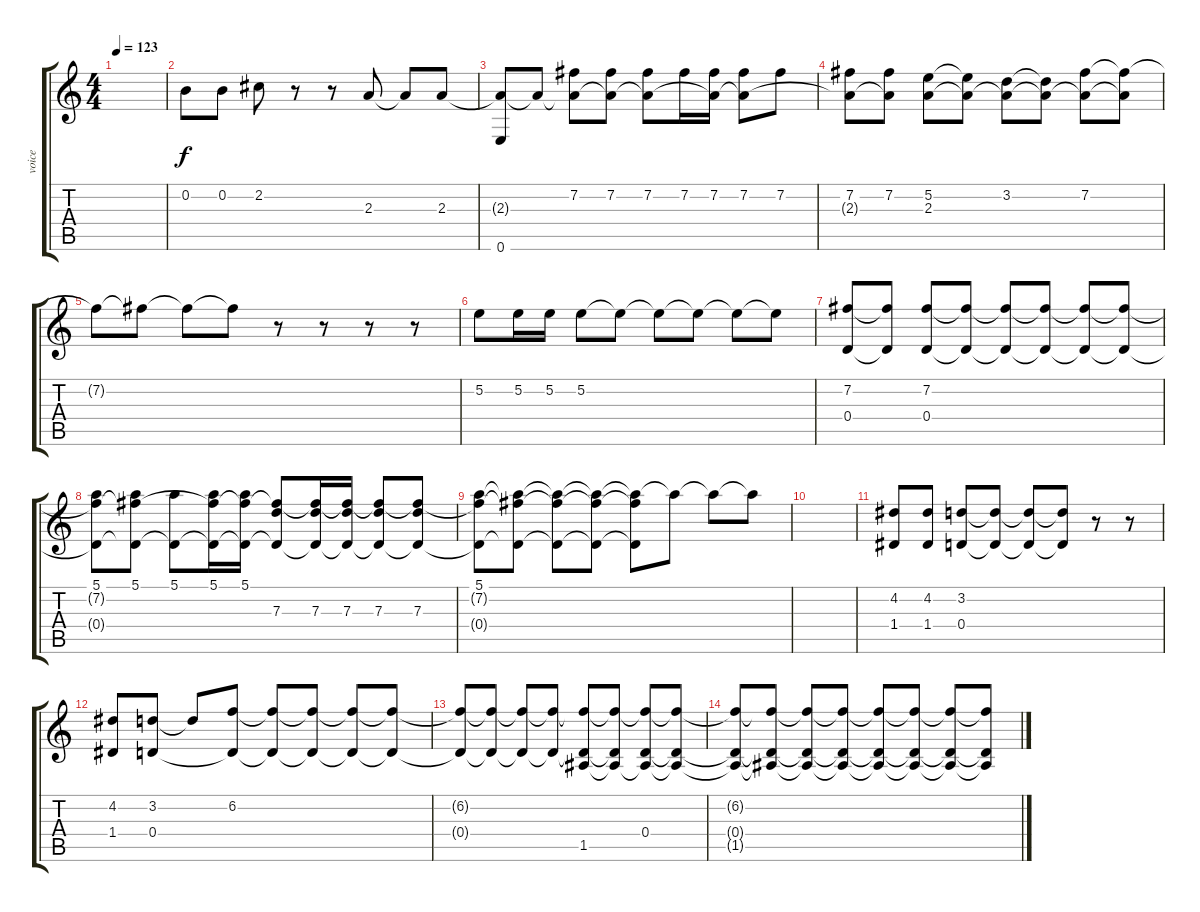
\track ("voice" "voice") {instrument contrabass}
\staff {score tabs}
\tuning (E4 B3 G3 D3 A2 E2) {hide}
\ts (4 4)
\tempo 123
\clef g2
\ks c
|
0.2.8 0.2.8 2.2.8 r.8 r.8 2.3.8 2.3{t}.8 2.3.8 |
(2.3{t} 0.6).8 2.3{t}.8 (7.2 2.3{t}).8 (7.2 2.3{t}).8 (7.2 2.3{t}).8 7.2.16 (7.2 2.3{t}).16 (7.2 2.3{t}).8 7.2.8 |
(7.2 2.3{t}).8 (7.2 2.3{t}).8 (5.2 2.3).8 (5.2{t} 2.3{t}).8 (3.2 2.3{t}).8 (3.2{t} 2.3{t}).8 (7.2 2.3{t}).8 (7.2{t} 2.3{t}).8 |
7.2{t}.8 7.2{t}.8 7.2{t}.8 7.2{t}.8 r.8 r.8 r.8 r.8 |
5.2.8 5.2.16 5.2.16 5.2.8 5.2{t}.8 5.2{t}.8 5.2{t}.8 5.2{t}.8 5.2{t}.8 |
(7.2 0.4).8 (7.2{t} 0.4{t}).8 (7.2 0.4).8 (7.2{t} 0.4{t}).8 (7.2{t} 0.4{t}).8 (7.2{t} 0.4{t}).8 (7.2{t} 0.4{t}).8 (7.2{t} 0.4{t}).8 |
(5.1 7.2{t} 0.4{t}).8 (5.1 7.2{t} 0.4{t}).8 (5.1 0.4{t}).8 (5.1 7.2{t} 0.4{t}).16 (5.1 7.2{t} 0.4{t}).16 (7.2{t} 7.3 0.4{t}).8 (7.2{t} 7.3 0.4{t}).16 (7.2{t} 7.3 0.4{t}).16 (7.2{t} 7.3 0.4{t}).8 (7.2{t} 7.3 0.4{t}).8 |
(5.1 7.2{t} 0.4{t}).8 (5.1{t} 7.2{t} 0.4{t}).8 (5.1{t} 7.2{t} 0.4{t}).8 (5.1{t} 7.2{t} 0.4{t}).8 (5.1{t} 7.2{t} 0.4{t}).8 5.1{t}.8 5.1{t}.8 5.1{t}.8 |
|
(4.2 1.4).8 (4.2 1.4).8 (3.2 0.4).8 (3.2{t} 0.4{t}).8 (3.2{t} 0.4{t}).8 (3.2{t} 0.4{t}).8 r.8 r.8 |
(4.2 1.4).8 (3.2 0.4).8 3.2{t}.8 (6.2 0.4{t}).8 (6.2{t} 0.4{t}).8 (6.2{t} 0.4{t}).8 (6.2{t} 0.4{t}).8 (6.2{t} 0.4{t}).8 |
(6.2{t} 0.4{t}).8 (6.2{t} 0.4{t}).8 (6.2{t} 0.4{t}).8 (6.2{t} 0.4{t}).8 (6.2{t} 0.4{t} 1.5).8 (6.2{t} 0.4{t} 1.5{t}).8 (6.2{t} 0.4 1.5{t}).8 (6.2{t} 0.4{t} 1.5{t}).8 |
(6.2{t} 0.4{t} 1.5{t}).8 (6.2{t} 0.4{t} 1.5{t}).8 (6.2{t} 0.4{t} 1.5{t}).8 (6.2{t} 0.4{t} 1.5{t}).8 (6.2{t} 0.4{t} 1.5{t}).8 (6.2{t} 0.4{t} 1.5{t}).8 (6.2{t} 0.4{t} 1.5{t}).8 (6.2{t} 0.4{t} 1.5{t}).8
